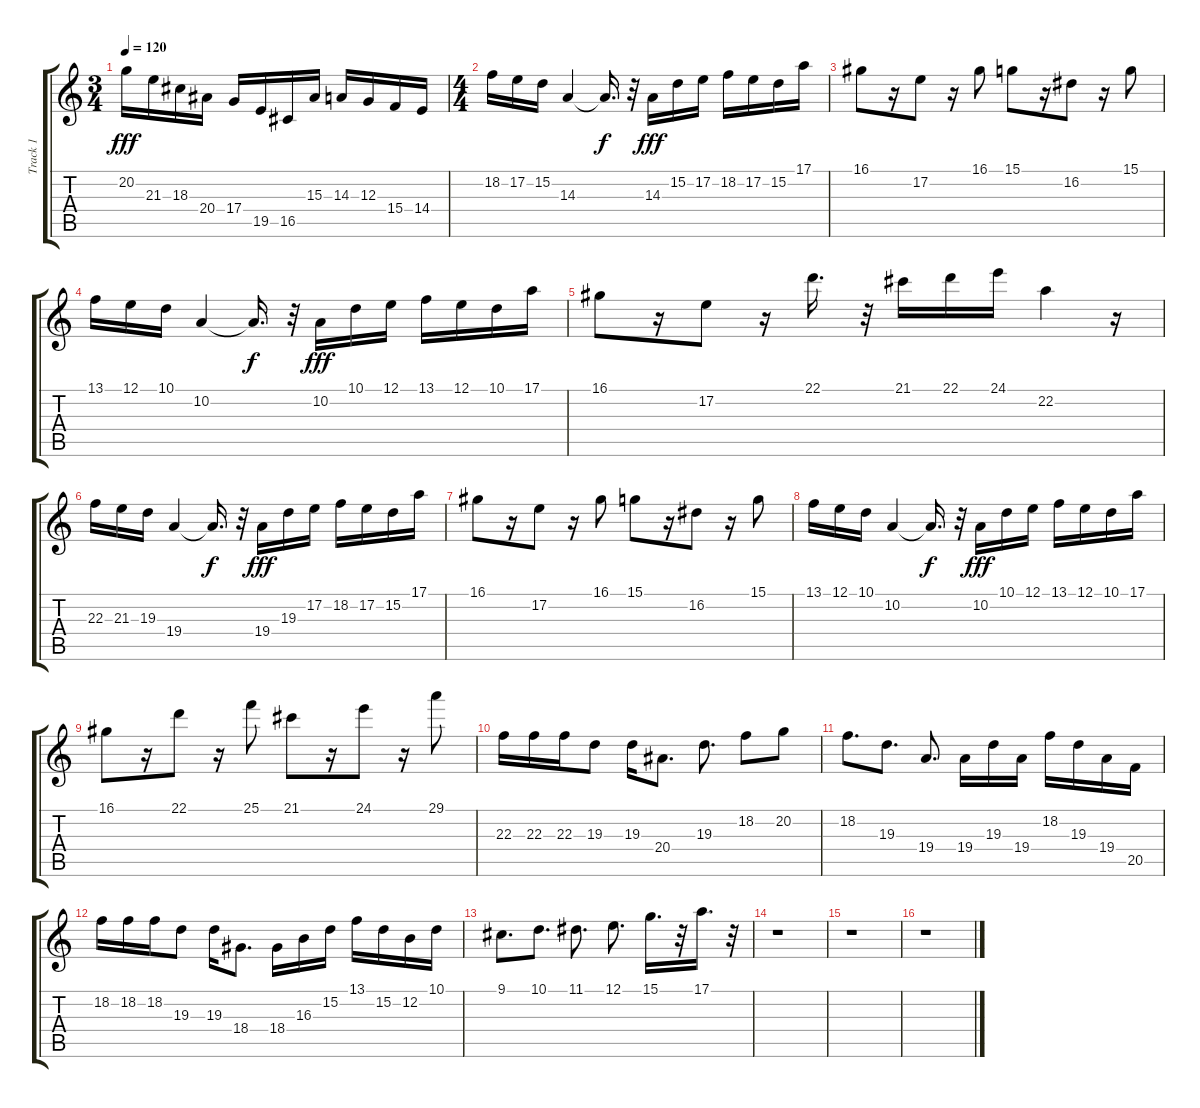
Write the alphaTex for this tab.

\track ("Track 1" "Track 1") {instrument lead1square}
\staff {score tabs}
\tuning (E4 B3 G3 D3 A2 E2) {hide}
\ts (3 4)
\tempo 120
\clef g2
\ks c
20.2.16{dy fff} 21.3.16 18.3.16 20.4.16 17.4.16 19.5.16 16.5.16 15.3.16 14.3.16 12.3.16 15.4.16 14.4.16 |
\ts (4 4)
18.2.16 17.2.16 15.2.16 14.3.4 14.3{t}.16{d dy f} r.32 14.3.16{dy fff} 15.2.16 17.2.16 18.2.16 17.2.16 15.2.16 17.1.16 |
16.1.8 r.16 17.2.8 r.16 16.1.8 15.1.8 r.16 16.2.8 r.16 15.1.8 |
13.1.16 12.1.16 10.1.16 10.2.4 10.2{t}.16{d dy f} r.32 10.2.16{dy fff} 10.1.16 12.1.16 13.1.16 12.1.16 10.1.16 17.1.16 |
16.1.8 r.16 17.2.8 r.16 22.1.16{d} r.32 21.1.16 22.1.16 24.1.16 22.2.4 r.16 |
22.3.16 21.3.16 19.3.16 19.4.4 19.4{t}.16{d dy f} r.32 19.4.16{dy fff} 19.3.16 17.2.16 18.2.16 17.2.16 15.2.16 17.1.16 |
16.1.8 r.16 17.2.8 r.16 16.1.8 15.1.8 r.16 16.2.8 r.16 15.1.8 |
13.1.16 12.1.16 10.1.16 10.2.4 10.2{t}.16{d dy f} r.32 10.2.16{dy fff} 10.1.16 12.1.16 13.1.16 12.1.16 10.1.16 17.1.16 |
16.1.8 r.16 22.1.8 r.16 25.1.8 21.1.8 r.16 24.1.8 r.16 29.1.8 |
22.3.16 22.3.16 22.3.16 19.3.8 19.3.16 20.4.8{d} 19.3.8{d} 18.2.8 20.2.8 |
18.2.8{d} 19.3.8{d} 19.4.8{d} 19.4.16 19.3.16 19.4.16 18.2.16 19.3.16 19.4.16 20.5.16 |
18.2.16 18.2.16 18.2.16 19.3.8 19.3.16 18.4.8{d} 18.4.16 16.3.16 15.2.16 13.1.16 15.2.16 12.2.16 10.1.16 |
9.1.8{d} 10.1.8{d} 11.1.8{d} 12.1.8{d} 15.1.16{d} r.32 17.1.16{d} r.32 |
r.1 |
r.1 |
r.1
